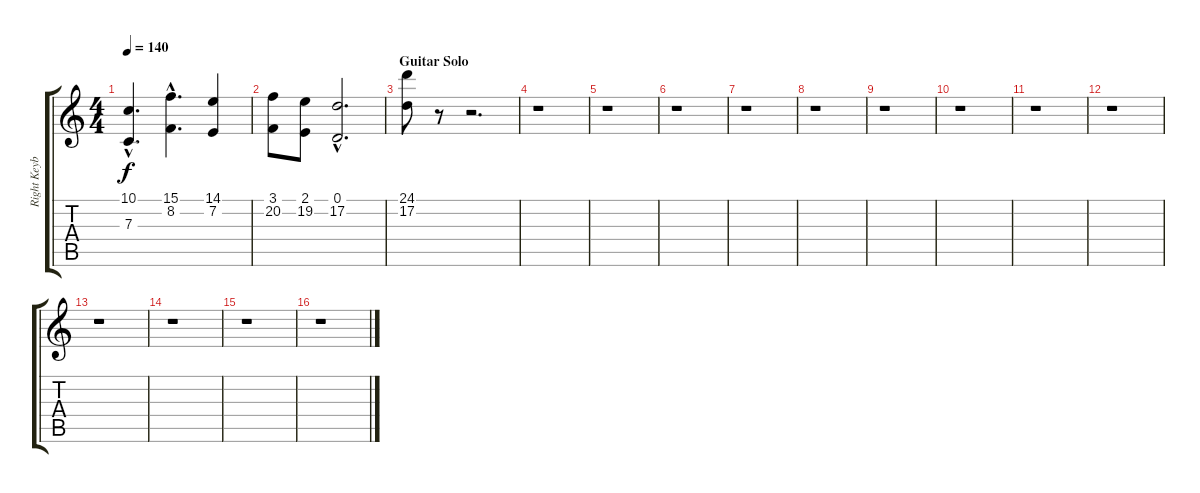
\track ("Right Keybord" "Right Keyb") {instrument stringensemble1}
\staff {score tabs}
\tuning (D4 A3 F3 C3 G2 D2) {hide}
\ts (4 4)
\tempo 140
\clef g2
\ks c
(10.1{hac} 7.3{hac}).4{d dy f} (15.1{hac} 8.2{hac}).4{d} (14.1 7.2).4 |
(3.1 20.2).8 (2.1 19.2).8 (0.1{hac} 17.2{hac}).2{d} |
\section ("" "Guitar Solo")
(24.1 17.2).8 r.8 r.2{d} |
r.1 |
r.1 |
r.1 |
r.1 |
r.1 |
r.1 |
r.1 |
r.1 |
r.1 |
r.1 |
r.1 |
r.1 |
r.1
